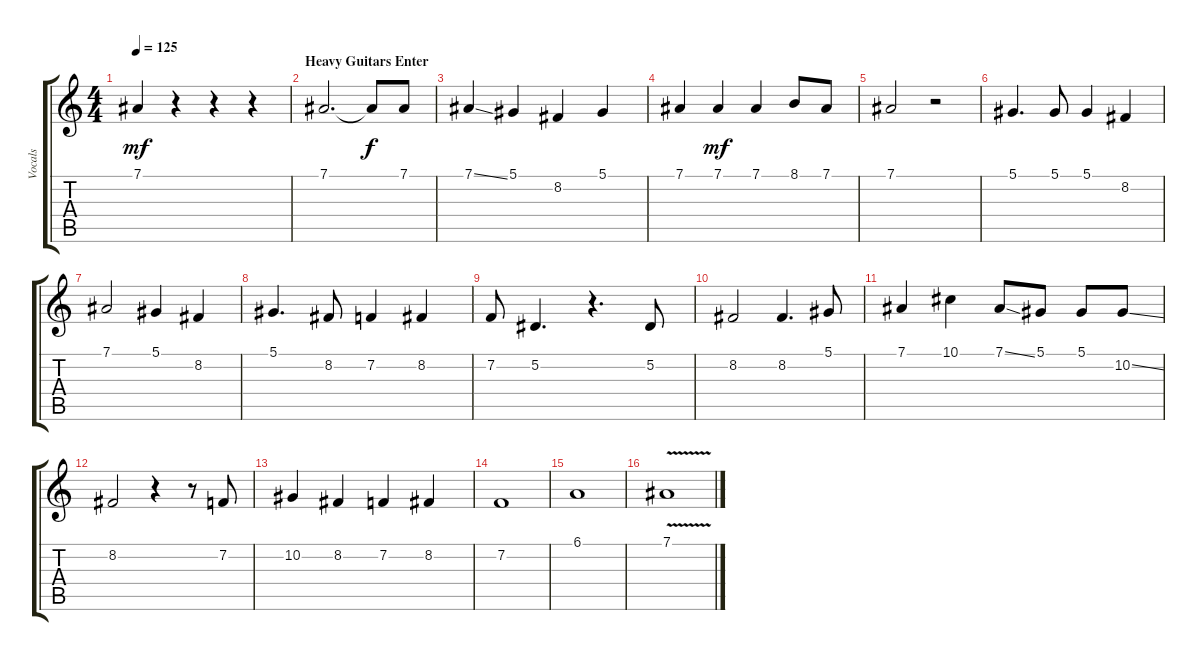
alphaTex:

\track ("Vocals" "Vocals") {instrument altosax}
\staff {score tabs}
\tuning (Eb4 Bb3 Gb3 Db3 Ab2 Eb2) {hide}
\ts (4 4)
\tempo 125
\clef g2
\ks c
7.1{t}.4{dy mf} r.4 r.4 r.4 |
\section ("" "Heavy Guitars Enter")
7.1.2{d} 7.1{t}.8{dy f} 7.1.8 |
7.1{ss}.4 5.1.4 8.2.4 5.1.4 |
7.1.4 7.1.4{dy mf} 7.1.4 8.1.8 7.1.8 |
7.1.2 r.2 |
5.1.4{d} 5.1.8 5.1.4 8.2.4 |
7.1.2 5.1.4 8.2.4 |
5.1.4{d} 8.2.8 7.2.4 8.2.4 |
7.2.8 5.2.4{d} r.4{d} 5.2.8 |
8.2.2 8.2.4{d} 5.1.8 |
7.1.4 10.1.4 7.1{ss}.8 5.1.8 5.1.8 10.2{ss}.8 |
8.2.2 r.4 r.8 7.2.8 |
10.2.4 8.2.4 7.2.4 8.2.4 |
7.2.1 |
6.1.1 |
7.1{v}.1
